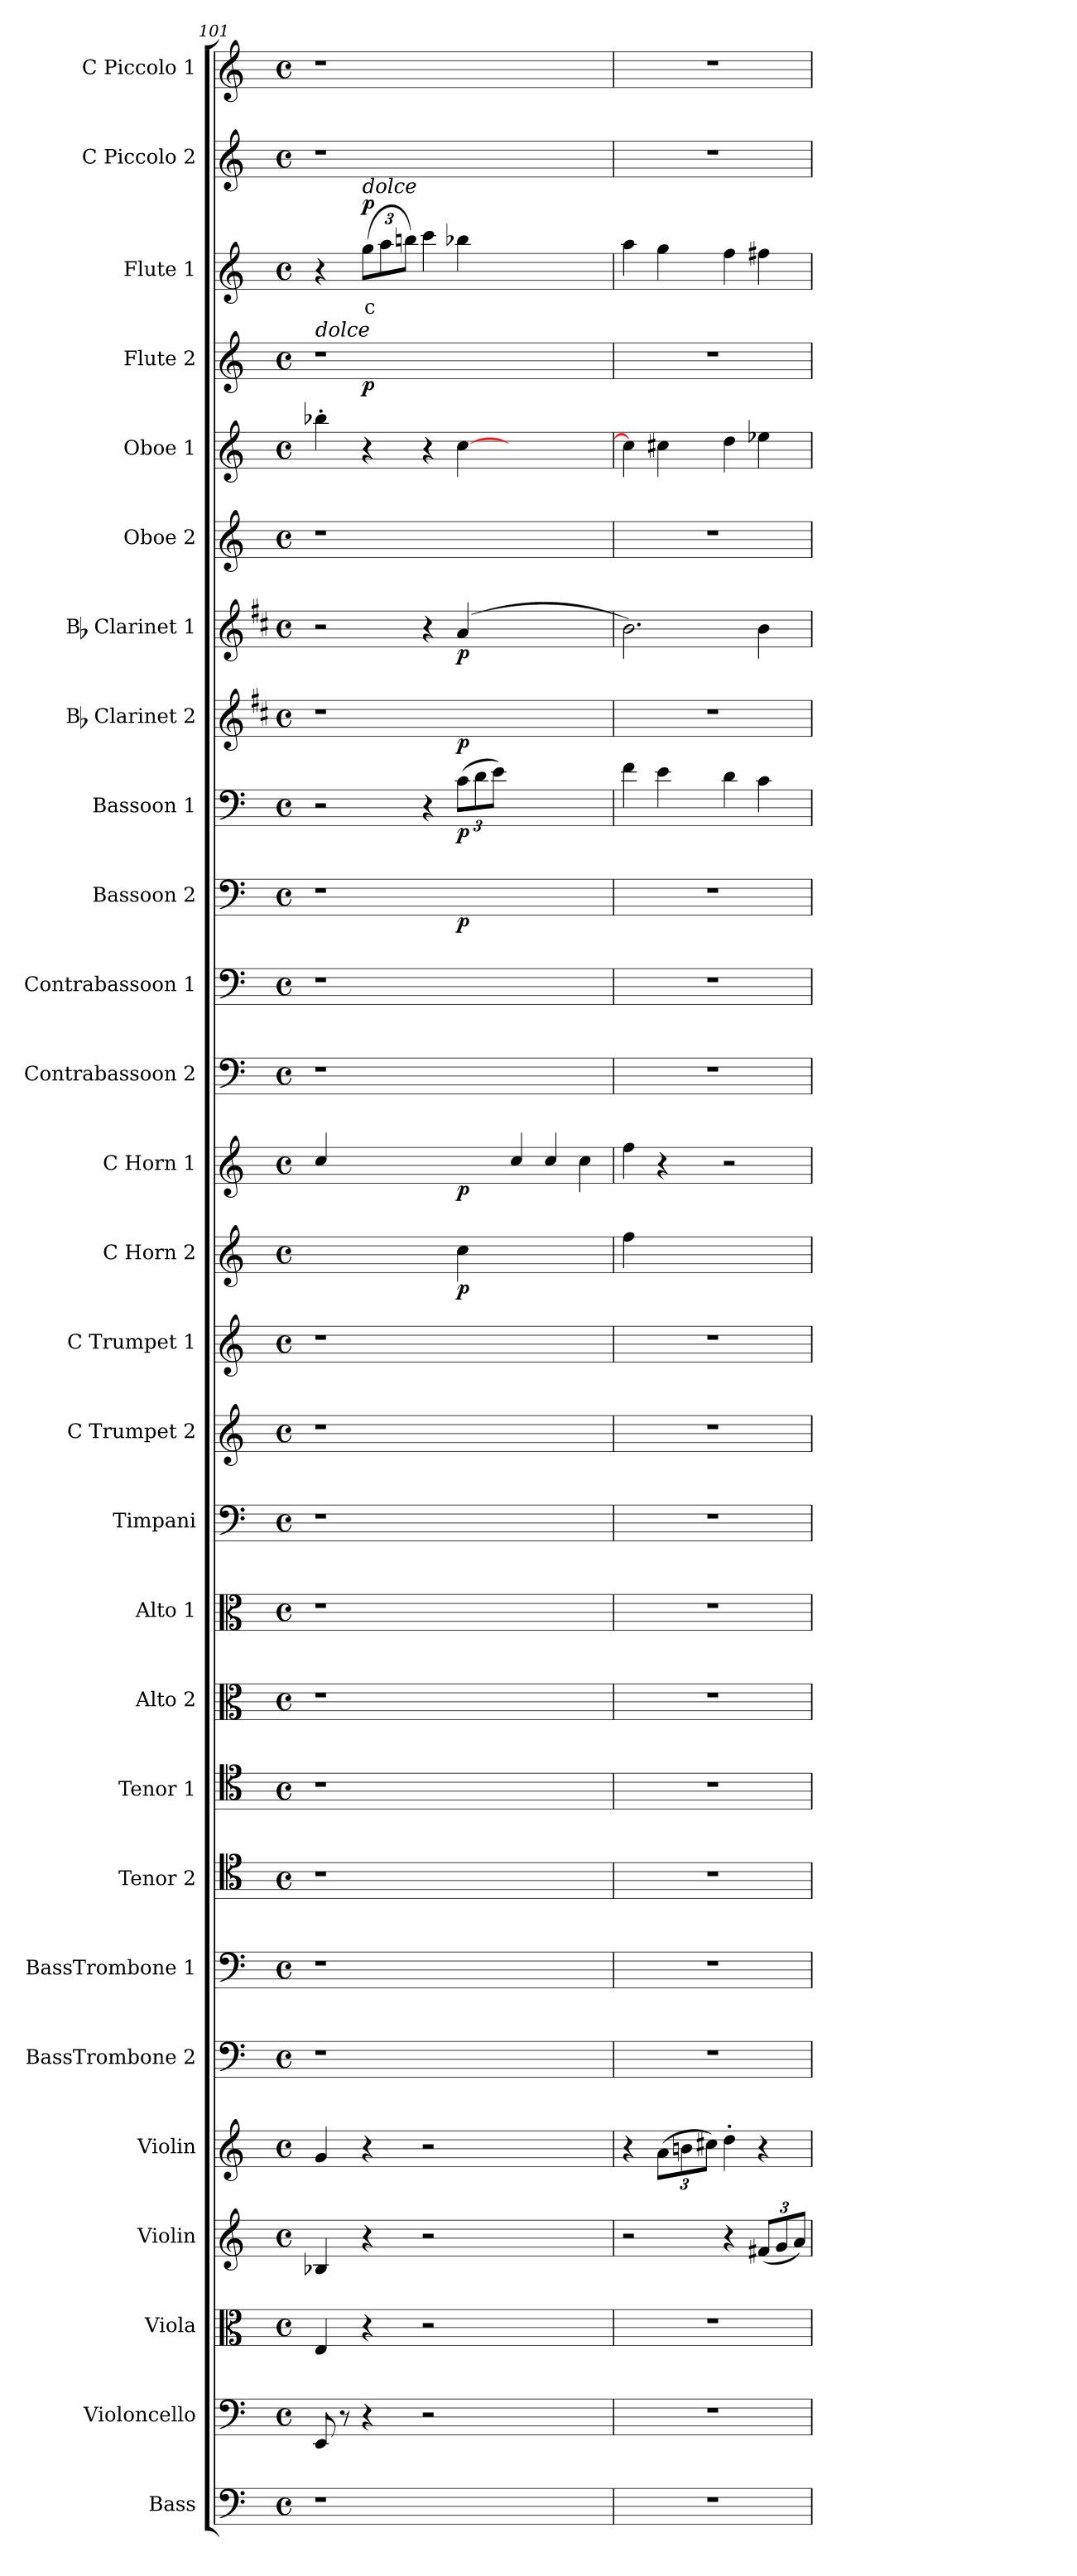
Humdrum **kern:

**kern	**kern	**kern	**kern	**kern	**kern	**kern	**kern	**kern	**kern	**kern	**kern	**kern	**kern	**kern	**dynam	**kern	**dynam	**kern	**kern	**kern	**dynam	**kern	**dynam	**kern	**dynam	**kern	**dynam	**kern	**kern	**kern	**dynam	**kern	**text	**dynam	**kern	**kern
*part28	*part27	*part26	*part25	*part24	*part23	*part22	*part21	*part20	*part19	*part18	*part17	*part16	*part15	*part14	*part14	*part13	*part13	*part12	*part11	*part10	*part10	*part9	*part9	*part8	*part8	*part7	*part7	*part6	*part5	*part4	*part4	*part3	*part3	*part3	*part2	*part1
*staff28	*staff27	*staff26	*staff25	*staff24	*staff23	*staff22	*staff21	*staff20	*staff19	*staff18	*staff17	*staff16	*staff15	*staff14	*staff14	*staff13	*staff13	*staff12	*staff11	*staff10	*staff10	*staff9	*staff9	*staff8	*staff8	*staff7	*staff7	*staff6	*staff5	*staff4	*staff4	*staff3	*staff3	*staff3	*staff2	*staff1
*I"Bass	*I"Violoncello	*I"Viola	*I"Violin	*I"Violin	*I"BassTrombone 2	*I"BassTrombone 1	*I"Tenor 2	*I"Tenor 1	*I"Alto 2	*I"Alto 1	*I"Timpani	*I"C Trumpet 2	*I"C Trumpet 1	*I"C Horn 2	*	*I"C Horn 1	*	*I"Contrabassoon 2	*I"Contrabassoon 1	*I"Bassoon 2	*	*I"Bassoon 1	*	*I"Bb Clarinet 2	*	*I"Bb Clarinet 1	*	*I"Oboe 2	*I"Oboe 1	*I"Flute 2	*	*I"Flute 1	*	*	*I"C Piccolo 2	*I"C Piccolo 1
*I'B	*I'Vc	*I'Vla	*I'Vln	*I'Vln	*I'BTrb 2	*I'BTrb 1	*I'T 2	*I'T 1	*I'A 2	*I'A 1	*I'Timp	*I'Tpt 2	*I'Tpt 1	*I'Hn 2	*	*I'Hn 1	*	*I'C Bsn 2	*I'C Bsn 1	*I'Bsn 2	*	*I'Bsn 1	*	*I'Cl 2	*	*I'Cl 1	*	*I'Ob 2	*I'Ob 1	*I'Fl 2	*	*I'Fl 1	*	*	*I'Picc 2	*I'Picc 1
*clefF4	*clefF4	*clefC3	*clefG2	*clefG2	*clefF4	*clefF4	*clefC4	*clefC4	*clefC3	*clefC3	*clefF4	*clefG2	*clefG2	*clefG2	*	*clefG2	*	*clefF4	*clefF4	*clefF4	*	*clefF4	*	*clefG2	*	*clefG2	*	*clefG2	*clefG2	*clefG2	*	*clefG2	*	*	*clefG2	*clefG2
*ITrd7c12	*	*	*	*	*	*	*	*	*	*	*	*	*	*ITrd7c12	*	*ITrd7c12	*	*ITrd7c12	*ITrd7c12	*	*	*	*	*ITrd1c2	*	*ITrd1c2	*	*	*	*	*	*	*	*	*ITrd-7c-12	*ITrd-7c-12
*k[]	*k[]	*k[]	*k[]	*k[]	*k[]	*k[]	*k[]	*k[]	*k[]	*k[]	*k[]	*k[]	*k[]	*k[]	*	*k[]	*	*k[]	*k[]	*k[]	*	*k[]	*	*k[]	*	*k[]	*	*k[]	*k[]	*k[]	*	*k[]	*	*	*k[]	*k[]
*M4/4	*M4/4	*M4/4	*M4/4	*M4/4	*M4/4	*M4/4	*M4/4	*M4/4	*M4/4	*M4/4	*M4/4	*M4/4	*M4/4	*M4/4	*	*M4/4	*	*M4/4	*M4/4	*M4/4	*	*M4/4	*	*M4/4	*	*M4/4	*	*M4/4	*M4/4	*M4/4	*	*M4/4	*	*	*M4/4	*M4/4
*met(c)	*met(c)	*met(c)	*met(c)	*met(c)	*met(c)	*met(c)	*met(c)	*met(c)	*met(c)	*met(c)	*met(c)	*met(c)	*met(c)	*met(c)	*	*met(c)	*	*met(c)	*met(c)	*met(c)	*	*met(c)	*	*met(c)	*	*met(c)	*	*met(c)	*met(c)	*met(c)	*	*met(c)	*	*	*met(c)	*met(c)
=101	=101	=101	=101	=101	=101	=101	=101	=101	=101	=101	=101	=101	=101	=101	=101	=101	=101	=101	=101	=101	=101	=101	=101	=101	=101	=101	=101	=101	=101	=101	=101	=101	=101	=101	=101	=101
*	*	*	*	*	*	*	*	*	*	*	*	*	*	*	*	*^	*	*	*	*^	*	*	*	*^	*	*	*	*	*	*^	*	*	*	*	*	*
!	!	!	!	!	!	!	!	!	!	!	!	!	!	!	!	!	!	!	!	!	!	!	!	!	!	!	!	!	!	!	!	!	!LO:TX:a:i:t=dolce	!	!	!	!	!	!	!
1r	8EE	4E	4B-X	4g	1r	1r	1r	1r	1r	1r	1r	1r	1r	2.ryy	.	4c/	2.ryy	.	1r	1r	1r	2.ryy	.	2r	.	1r	2.ryy	.	2r	.	1r	4bb-X'	1r	4ryy	.	4r	.	.	1r	1r
.	8r	.	.	.	.	.	.	.	.	.	.	.	.	.	.	.	.	.	.	.	.	.	.	.	.	.	.	.	.	.	.	.	.	.	.	.	.	.	.	.
*	*	*	*	*	*	*	*	*	*	*	*	*	*	*	*	*	*	*	*	*	*	*	*	*	*	*	*	*	*	*	*	*	*	*	*	*Xbrackettup	*	*	*	*
!	!	!	!	!	!	!	!	!	!	!	!	!	!	!	!	!	!	!	!	!	!	!	!	!	!	!	!	!	!	!	!	!	!	!	!	!LO:TX:a:i:t=dolce	!	!	!	!
!	!	!	!	!	!	!	!	!	!	!	!	!	!	!	!	!	!	!	!	!	!	!	!	!	!	!	!	!	!	!	!	!	!	!	!LO:DY:b	!	!LO:LY:b	!LO:DY:b	!	!
.	4r	4r	4r	4r	.	.	.	.	.	.	.	.	.	.	.	2.ryy	.	.	.	.	.	.	.	.	.	.	.	.	.	.	.	4r	.	1.ryy	p	(12ggL	c	p	.	.
.	.	.	.	.	.	.	.	.	.	.	.	.	.	.	.	.	.	.	.	.	.	.	.	.	.	.	.	.	.	.	.	.	.	.	.	12aa	.	.	.	.
.	.	.	.	.	.	.	.	.	.	.	.	.	.	.	.	.	.	.	.	.	.	.	.	.	.	.	.	.	.	.	.	.	.	.	.	12bbnJ)	.	.	.	.
.	2r	2r	2r	2r	.	.	.	.	.	.	.	.	.	.	.	.	.	.	.	.	.	.	.	4r	.	.	.	.	4r	.	.	4r	.	.	.	4ccc	.	.	.	.
*	*	*	*	*	*	*	*	*	*	*	*	*	*	*	*	*	*	*	*	*	*	*	*	*Xbrackettup	*	*	*	*	*	*	*	*	*	*	*	*	*	*	*	*
!	!	!	!	!	!	!	!	!	!	!	!	!	!	!	!LO:DY:b	!	!	!LO:DY:b	!	!	!	!	!LO:DY:b	!	!LO:DY:b	!	!	!LO:DY:b	!	!LO:DY:b	!	!	!	!	!	!	!	!	!	!
.	.	.	.	.	.	.	.	.	.	.	.	.	.	4c	p	.	1ryy	p	.	.	.	1ryy	p	(12cL	p	.	1ryy	p	(4g	p	.	[4cc	.	.	.	4bb-X	.	.	.	.
.	.	.	.	.	.	.	.	.	.	.	.	.	.	.	.	.	.	.	.	.	.	.	.	12d	.	.	.	.	.	.	.	.	.	.	.	.	.	.	.	.
.	.	.	.	.	.	.	.	.	.	.	.	.	.	.	.	.	.	.	.	.	.	.	.	12eJ)	.	.	.	.	.	.	.	.	.	.	.	.	.	.	.	.
2.ryy	2.ryy	2.ryy	2.ryy	2.ryy	2.ryy	2.ryy	2.ryy	2.ryy	2.ryy	2.ryy	2.ryy	2.ryy	2.ryy	2.ryy	.	4c/	.	.	2.ryy	2.ryy	2.ryy	.	.	2.ryy	.	2.ryy	.	.	2.ryy	.	2.ryy	2.ryy	2.ryy	.	.	2.ryy	.	.	2.ryy	2.ryy
.	.	.	.	.	.	.	.	.	.	.	.	.	.	.	.	4c/	.	.	.	.	.	.	.	.	.	.	.	.	.	.	.	.	.	.	.	.	.	.	.	.
.	.	.	.	.	.	.	.	.	.	.	.	.	.	.	.	4c	.	.	.	.	.	.	.	.	.	.	.	.	.	.	.	.	.	.	.	.	.	.	.	.
*	*	*	*	*	*	*	*	*	*	*	*	*	*	*	*	*v	*v	*	*	*	*v	*v	*	*	*	*v	*v	*	*	*	*	*	*v	*v	*	*	*	*	*	*
!!LO:PB:g=z
=102	=102	=102	=102	=102	=102	=102	=102	=102	=102	=102	=102	=102	=102	=102	=102	=102	=102	=102	=102	=102	=102	=102	=102	=102	=102	=102	=102	=102	=102	=102	=102	=102	=102	=102	=102	=102
1r	1r	1r	2r	4r	1r	1r	1r	1r	1r	1r	1r	1r	1r	4f	.	4f	.	1r	1r	1r	.	4f	.	1r	.	2.a)	.	1r	4cc]	1r	.	4aa	.	.	1r	1r
*	*	*	*	*Xbrackettup	*	*	*	*	*	*	*	*	*	*	*	*	*	*	*	*	*	*	*	*	*	*	*	*	*	*	*	*	*	*	*	*
.	.	.	.	(12aL	.	.	.	.	.	.	.	.	.	2.ryy	.	4r	.	.	.	.	.	4e	.	.	.	.	.	.	4cc#X	.	.	4gg	.	.	.	.
.	.	.	.	12bn	.	.	.	.	.	.	.	.	.	.	.	.	.	.	.	.	.	.	.	.	.	.	.	.	.	.	.	.	.	.	.	.
.	.	.	.	12cc#XJ)	.	.	.	.	.	.	.	.	.	.	.	.	.	.	.	.	.	.	.	.	.	.	.	.	.	.	.	.	.	.	.	.
.	.	.	4r	4dd'	.	.	.	.	.	.	.	.	.	.	.	2r	.	.	.	.	.	4d	.	.	.	.	.	.	4dd	.	.	4ff	.	.	.	.
*	*	*	*Xbrackettup	*	*	*	*	*	*	*	*	*	*	*	*	*	*	*	*	*	*	*	*	*	*	*	*	*	*	*	*	*	*	*	*	*
.	.	.	(12f#XL	4r	.	.	.	.	.	.	.	.	.	.	.	.	.	.	.	.	.	4c	.	.	.	4a	.	.	4ee-X	.	.	4ff#X	.	.	.	.
.	.	.	12g	.	.	.	.	.	.	.	.	.	.	.	.	.	.	.	.	.	.	.	.	.	.	.	.	.	.	.	.	.	.	.	.	.
.	.	.	12aJ)	.	.	.	.	.	.	.	.	.	.	.	.	.	.	.	.	.	.	.	.	.	.	.	.	.	.	.	.	.	.	.	.	.
=	=	=	=	=	=	=	=	=	=	=	=	=	=	=	=	=	=	=	=	=	=	=	=	=	=	=	=	=	=	=	=	=	=	=	=	=
*-	*-	*-	*-	*-	*-	*-	*-	*-	*-	*-	*-	*-	*-	*-	*-	*-	*-	*-	*-	*-	*-	*-	*-	*-	*-	*-	*-	*-	*-	*-	*-	*-	*-	*-	*-	*-
